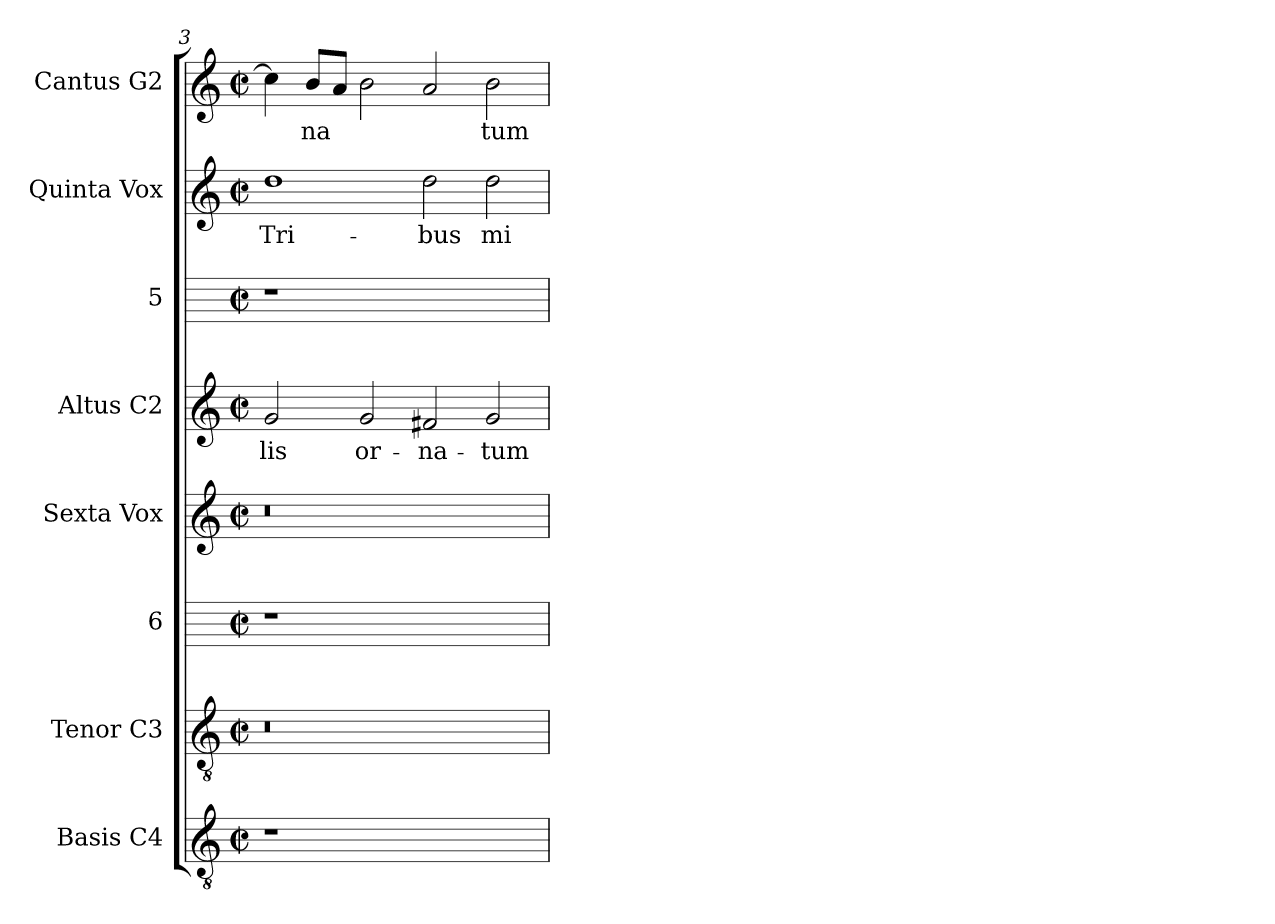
**kern	**kern	**kern	**kern	**kern	**text	**kern	**kern	**text	**kern	**text
*part8	*part7	*part6	*part5	*part4	*part4	*part3	*part2	*part2	*part1	*part1
*staff8	*staff7	*staff6	*staff5	*staff4	*staff4	*staff3	*staff2	*staff2	*staff1	*staff1
*I"Basis  C4	*I"Tenor  C3	*I"6	*I"Sexta  Vox	*I"Altus  C2	*	*I"5	*I"Quinta  Vox	*	*I"Cantus  G2	*
*I'B	*I'T	*	*	*I'A	*	*	*	*	*I'C	*
*clefGv2	*clefGv2	*	*clefG2	*clefG2	*	*	*clefG2	*	*clefG2	*
*k[]	*k[]	*k[]	*k[]	*k[]	*	*k[]	*k[]	*	*k[]	*
*C:	*C:	*C:	*C:	*C:	*	*C:	*C:	*	*C:	*
*M2/2	*M2/2	*M2/2	*M2/2	*M2/2	*	*M2/2	*M2/2	*	*M2/2	*
*met(c|)	*met(c|)	*met(c|)	*met(c|)	*met(c|)	*	*met(c|)	*met(c|)	*	*met(c|)	*
=3	=3	=3	=3	=3	=3	=3	=3	=3	=3	=3
!	!	!	!	!	!LO:LY:b:cj	!	!	!LO:LY:b:cj	!	!LO:LY:b:cj
1r	0r	1r	0r	2g/	-lis	1r	1dd	Tri-	4cc\]	--
!	!	!	!	!	!	!	!	!	!	!LO:LY:b:cj
.	.	.	.	.	.	.	.	.	8b/L	-na-
!	!	!	!	!	!	!	!	!	!	!LO:LY:b:cj
.	.	.	.	.	.	.	.	.	8a/J	--
!	!	!	!	!	!LO:LY:b:cj	!	!	!	!	!LO:LY:b:cj
.	.	.	.	2g/	or-	.	.	.	2b\	--
!	!	!	!	!	!LO:LY:b:cj	!	!	!LO:LY:b:cj	!	!LO:LY:b:cj
1ryy	.	1ryy	.	2f#X/	-na-	1ryy	2dd\	-bus	2a/	--
!	!	!	!	!	!LO:LY:b:cj	!	!	!LO:LY:b:cj	!	!LO:LY:b:cj
.	.	.	.	2g/	-tum	.	2dd\	mi-	2b\	-tum
=	=	=	=	=	=	=	=	=	=	=
*-	*-	*-	*-	*-	*-	*-	*-	*-	*-	*-
